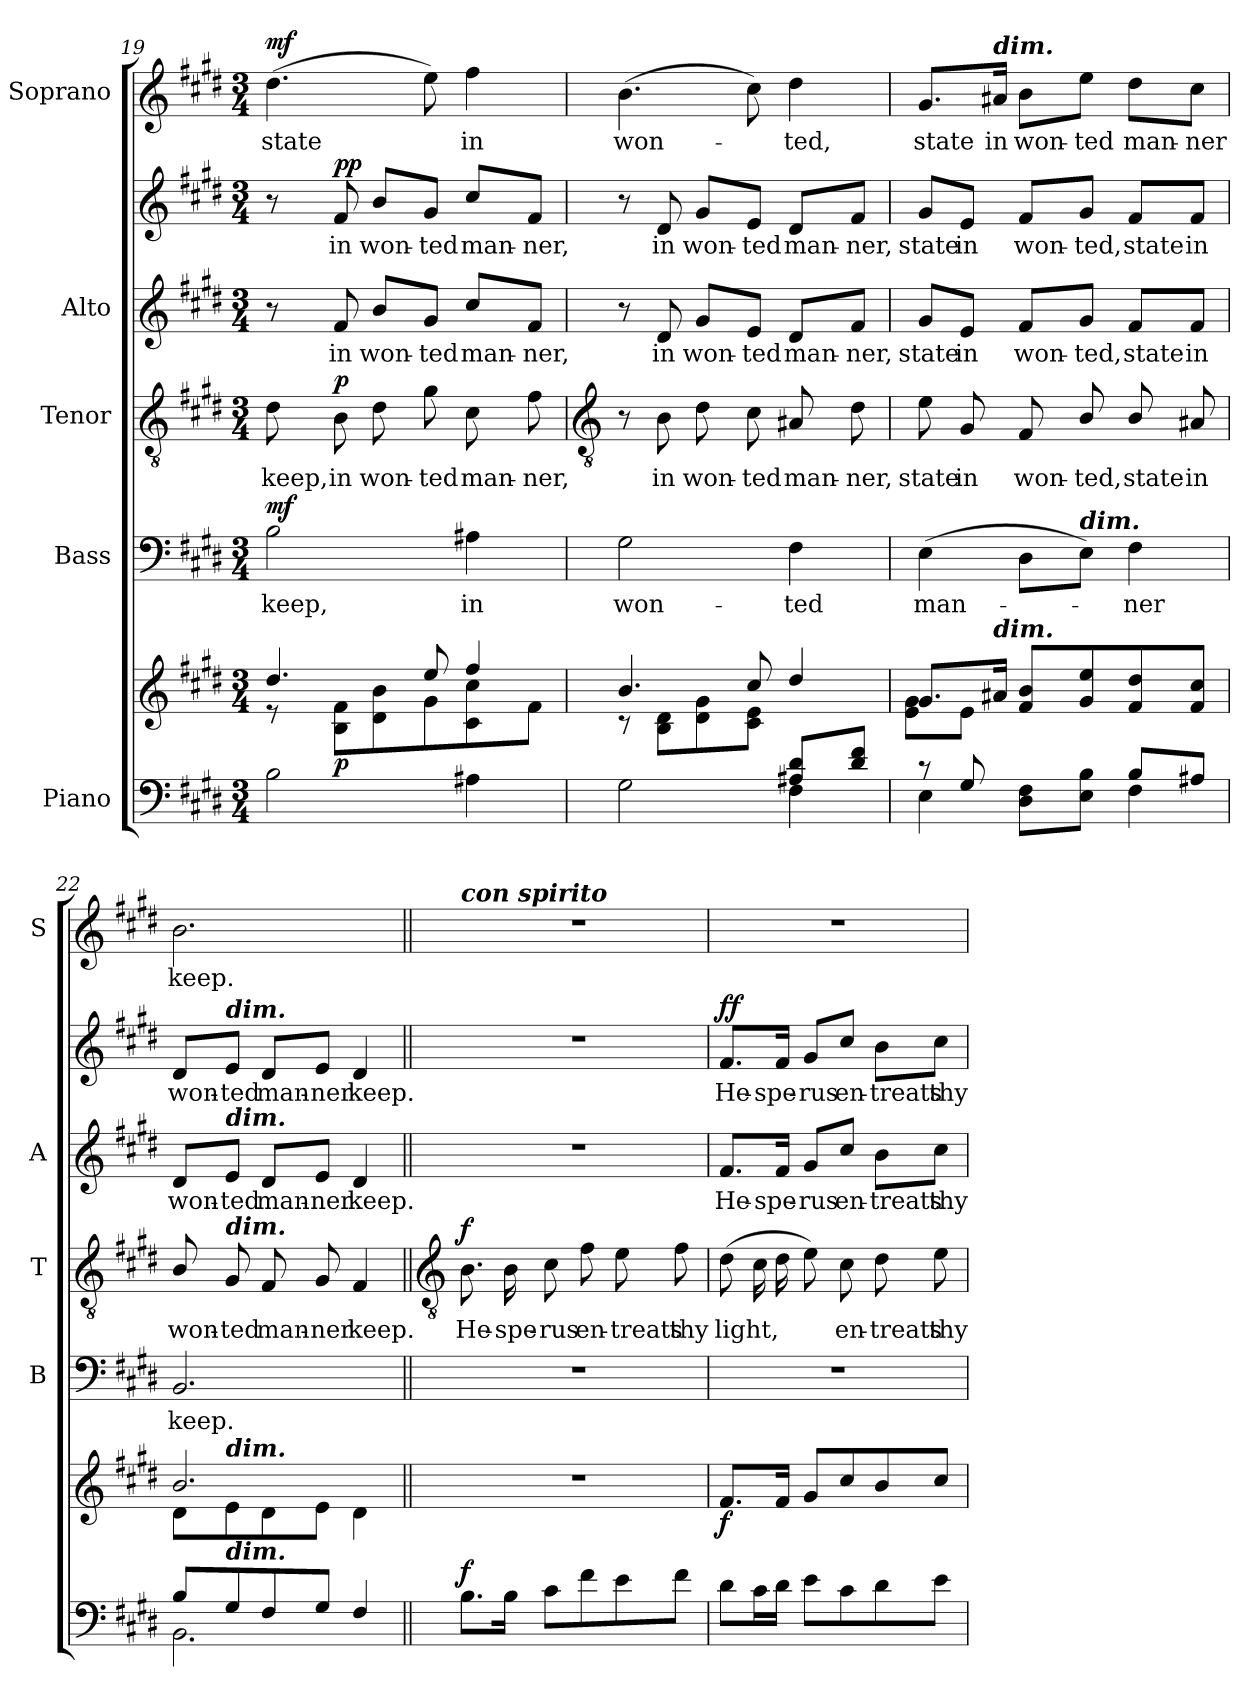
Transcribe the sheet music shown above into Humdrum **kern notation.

**kern	**kern	**dynam	**kern	**text	**dynam	**kern	**text	**dynam	**kern	**text	**kern	**text	**dynam	**kern	**text	**dynam
*part5	*part5	*part5	*part4	*part4	*part4	*part3	*part3	*part3	*part2	*part2	*part2	*part2	*part2	*part1	*part1	*part1
*staff7	*staff6	*staff6/7	*staff5	*staff5	*staff5	*staff4	*staff4	*staff4	*staff3	*staff3	*staff2	*staff2	*staff2/3	*staff1	*staff1	*staff1
*I"Piano	*	*	*I"Bass	*	*	*I"Tenor	*	*	*I"Alto	*	*	*	*	*I"Soprano	*	*
*	*	*	*I'B	*	*	*I'T	*	*	*I'A	*	*	*	*	*I'S	*	*
*clefF4	*clefG2	*	*clefF4	*	*	*clefGv2	*	*	*	*	*clefG2	*	*	*clefG2	*	*
*k[f#c#g#d#]	*k[f#c#g#d#]	*	*k[f#c#g#d#]	*	*	*k[f#c#g#d#]	*	*	*k[f#c#g#d#]	*	*k[f#c#g#d#]	*	*	*k[f#c#g#d#]	*	*
*E:	*E:	*	*E:	*	*	*E:	*	*	*E:	*	*E:	*	*	*E:	*	*
*M3/4	*M3/4	*	*M3/4	*	*	*M3/4	*	*	*M3/4	*	*M3/4	*	*	*M3/4	*	*
=19	=19	=19	=19	=19	=19	=19	=19	=19	=19	=19	=19	=19	=19	=19	=19	=19
*	*^	*	*	*	*	*	*	*	*	*	*	*	*	*	*	*
!	!	!	!LO:DY:b=2	!	!LO:LY:b	!	!	!LO:LY:b	!	!	!	!	!	!	!	!LO:LY:b	!
!	!	!	!LO:DY:n=1:b	!	!	!LO:DY:b	!	!	!	!	!	!	!	!	!	!	!LO:DY:b
2B	4.dd#/	8r	mf mf	2B	keep,	mf	8d#	keep,	.	8r	.	8r	.	.	(>4.dd#	state	mf
!	!	!	!LO:DY:n=2:b	!	!	!	!	!LO:LY:b	!LO:DY:b	!	!LO:LY:b	!	!LO:LY:b	!LO:DY:b=2	!	!	!
!	!	!	!	!	!	!	!	!	!	!	!	!	!	!LO:DY:n=1:b	!	!	!
.	.	8B\ 8f#\L	p	.	.	.	8B	in	p	8f#	in	8f#	in	p p	.	.	.
!	!	!	!	!	!	!	!	!LO:LY:b	!	!	!LO:LY:b	!	!LO:LY:b	!	!	!	!
.	.	8d#\ 8b\	.	.	.	.	8d#	won-	.	8b/L	won-	8b/L	won-	.	.	.	.
!	!	!	!	!	!	!	!	!LO:LY:b	!	!	!LO:LY:b	!	!LO:LY:b	!	!	!	!
.	8ee/	8g#\	.	.	.	.	8g#	-ted	.	8g#/J	-ted	8g#/J	-ted	.	8ee)	.	.
!	!	!	!	!	!LO:LY:b	!	!	!LO:LY:b	!	!	!LO:LY:b	!	!LO:LY:b	!	!	!LO:LY:b	!
4A#X	4ff#/	8c#\ 8cc#\	.	4A#X	in	.	8c#	man-	.	8cc#/L	man-	8cc#/L	man-	.	4ff#	in	.
!	!	!	!	!	!	!	!	!LO:LY:b	!	!	!LO:LY:b	!	!LO:LY:b	!	!	!	!
.	.	8f#\J	.	.	.	.	8f#	-ner,	.	8f#/J	-ner,	8f#/J	-ner,	.	.	.	.
!!LO:LB:g=z
=20	=20	=20	=20	=20	=20	=20	=20	=20	=20	=20	=20	=20	=20	=20	=20	=20	=20
*	*	*	*	*	*	*	*clefGv2	*	*	*	*	*	*	*	*	*	*
*^	*	*	*	*	*	*	*	*	*	*	*	*	*	*	*	*	*
!	!	!	!	!	!	!LO:LY:b	!	!	!	!	!	!	!	!	!	!	!LO:LY:b	!
2ryy	2G#\	4.b/	8r	.	2G#	won-	.	8r	.	.	8r	.	8r	.	.	(>4.b	won-	.
!	!	!	!	!	!	!	!	!	!LO:LY:b	!	!	!LO:LY:b	!	!LO:LY:b	!	!	!	!
.	.	.	8B\ 8d#\L	.	.	.	.	8B	in	.	8d#	in	8d#	in	.	.	.	.
!	!	!	!	!	!	!	!	!	!LO:LY:b	!	!	!LO:LY:b	!	!LO:LY:b	!	!	!	!
.	.	.	8d#\ 8g#\	.	.	.	.	8d#	won-	.	8g#/L	won-	8g#/L	won-	.	.	.	.
!	!	!	!	!	!	!	!	!	!LO:LY:b	!	!	!LO:LY:b	!	!LO:LY:b	!	!	!	!
.	.	8cc#/	8c#\ 8e\J	.	.	.	.	8c#	-ted	.	8e/J	-ted	8e/J	-ted	.	8cc#)	.	.
!	!	!	!	!	!	!LO:LY:b	!	!	!LO:LY:b	!	!	!LO:LY:b	!	!LO:LY:b	!	!	!LO:LY:b	!
8A#X/ 8d#/L	4F#\	4dd#/	4ryy	.	4F#	-ted	.	8A#X	man-	.	8d#/L	man-	8d#/L	man-	.	4dd#	ted,	.
!	!	!	!	!	!	!	!	!	!LO:LY:b	!	!	!LO:LY:b	!	!LO:LY:b	!	!	!	!
8d#/ 8f#/J	.	.	.	.	.	.	.	8d#	-ner,	.	8f#/J	-ner,	8f#/J	-ner,	.	.	.	.
=21	=21	=21	=21	=21	=21	=21	=21	=21	=21	=21	=21	=21	=21	=21	=21	=21	=21	=21
!	!	!	!	!	!	!LO:LY:b	!	!	!LO:LY:b	!	!	!LO:LY:b	!	!LO:LY:b	!	!	!LO:LY:b	!
8r	4E\	8.g#/L	8e\ 8g#\L	.	(>4E	man-	.	8e	state	.	8g#/L	state	8g#/L	state	.	8.g#/L	state	.
!	!	!	!	!	!	!	!	!	!LO:LY:b	!	!	!LO:LY:b	!	!LO:LY:b	!	!	!	!
8G#/	.	.	8e\J	.	.	.	.	8G#	in	.	8e/J	in	8e/J	in	.	.	.	.
!	!	!	!	!	!	!	!	!	!	!	!	!	!	!	!	!LO:TX:a:Bi:t=dim.	!	!
!	!	!LO:TX:a:Bi:t=dim.	!	!	!	!	!	!	!	!	!	!	!	!	!	!	!	!
!	!	!	!	!	!	!	!	!	!	!	!	!	!	!	!	!	!LO:LY:b	!
.	.	16a#X/J	.	.	.	.	.	.	.	.	.	.	.	.	.	16a#X/Jk	in	.
!	!	!	!	!	!	!	!	!	!LO:LY:b	!	!	!LO:LY:b	!	!LO:LY:b	!	!	!LO:LY:b	!
4ryy	8D#\ 8F#\L	8f#/ 8b/L	2ryy	.	8D#L	.	.	8F#	won-	.	8f#/L	won-	8f#/L	won-	.	8b\L	won-	.
!	!	!	!	!	!LO:TX:a:Bi:t=dim.	!	!	!	!	!	!	!	!	!	!	!	!	!
!	!	!	!	!	!	!	!	!	!LO:LY:b	!	!	!LO:LY:b	!	!LO:LY:b	!	!	!LO:LY:b	!
.	8E\ 8B\J	8g#/ 8ee/	.	.	8EJ)	.	.	8B/	-ted,	.	8g#/J	-ted,	8g#/J	-ted,	.	8ee\J	-ted	.
!	!	!	!	!	!	!LO:LY:b	!	!	!LO:LY:b	!	!	!LO:LY:b	!	!LO:LY:b	!	!	!LO:LY:b	!
8B/L	4F#\	8f#/ 8dd#/	.	.	4F#	ner	.	8B/	state	.	8f#/L	state	8f#/L	state	.	8dd#\L	man-	.
!	!	!	!	!	!	!	!	!	!LO:LY:b	!	!	!LO:LY:b	!	!LO:LY:b	!	!	!LO:LY:b	!
8A#X/J	.	8f#/ 8cc#/J	.	.	.	.	.	8A#X	in	.	8f#/J	in	8f#/J	in	.	8cc#\J	-ner	.
=22	=22	=22	=22	=22	=22	=22	=22	=22	=22	=22	=22	=22	=22	=22	=22	=22	=22	=22
!	!	!	!	!	!	!LO:LY:b	!	!	!LO:LY:b	!	!	!LO:LY:b	!	!LO:LY:b	!	!	!LO:LY:b	!
8B/L	2.BB\	2.b/	8d#\L	.	2.BB	keep.	.	8B/	won-	.	8d#/L	won-	8d#/L	won-	.	2.b	keep.	.
!	!	!	!	!	!	!	!	!	!	!	!	!	!LO:TX:a:Bi:t=dim.	!	!	!	!	!
!	!	!	!	!	!	!	!	!	!	!	!LO:TX:a:Bi:t=dim.	!	!	!	!	!	!	!
!	!	!	!	!	!	!	!	!LO:TX:a:Bi:t=dim.	!	!	!	!	!	!	!	!	!	!
!	!	!	!LO:TX:a:Bi:t=dim.	!	!	!	!	!	!	!	!	!	!	!	!	!	!	!
!LO:TX:a:Bi:t=dim.	!	!	!	!	!	!	!	!	!	!	!	!	!	!	!	!	!	!
!	!	!	!	!	!	!	!	!	!LO:LY:b	!	!	!LO:LY:b	!	!LO:LY:b	!	!	!	!
8G#/	.	.	8e\	.	.	.	.	8G#	-ted	.	8e/J	-ted	8e/J	-ted	.	.	.	.
!	!	!	!	!	!	!	!	!	!LO:LY:b	!	!	!LO:LY:b	!	!LO:LY:b	!	!	!	!
8F#/	.	.	8d#\	.	.	.	.	8F#	man-	.	8d#/L	man-	8d#/L	man-	.	.	.	.
!	!	!	!	!	!	!	!	!	!LO:LY:b	!	!	!LO:LY:b	!	!LO:LY:b	!	!	!	!
8G#/J	.	.	8e\J	.	.	.	.	8G#	-ner	.	8e/J	-ner	8e/J	-ner	.	.	.	.
!	!	!	!	!	!	!	!	!	!LO:LY:b	!	!	!LO:LY:b	!	!LO:LY:b	!	!	!	!
4F#/	.	.	4d#\	.	.	.	.	4F#	keep.	.	4d#	keep.	4d#	keep.	.	.	.	.
*v	*v	*	*	*	*	*	*	*	*	*	*	*	*	*	*	*	*	*
*	*v	*v	*	*	*	*	*	*	*	*	*	*	*	*	*	*	*
!!LO:LB:g=z
=23||	=23||	=23||	=23||	=23||	=23||	=23||	=23||	=23||	=23||	=23||	=23||	=23||	=23||	=23||	=23||	=23||
*	*	*	*	*	*	*clefGv2	*	*	*	*	*	*	*	*	*	*
*	*^	*	*	*	*	*	*	*	*	*	*	*	*	*	*	*
!	!	!	!	!	!	!	!	!	!	!	!	!	!	!	!LO:TX:a:Bi:t=con spirito	!	!
!	!LO:TX:a:Bi:t=con spirito	!	!	!	!	!	!	!	!	!	!	!	!	!	!	!	!
!	!LO:N:vis=1	!	!LO:DY:a=2	!LO:N:vis=1	!	!	!	!LO:LY:b	!LO:DY:b	!LO:N:vis=1	!	!LO:N:vis=1	!	!	!LO:N:vis=1	!	!
*	*v	*v	*	*	*	*	*	*	*	*	*	*	*	*	*	*	*
8.BL	2.r	f	2.r	.	.	8.B	He-	f	2.r	.	2.r	.	.	2.r	.	.
!	!	!	!	!	!	!	!LO:LY:b	!	!	!	!	!	!	!	!	!
16BJ	.	.	.	.	.	16B	-spe-	.	.	.	.	.	.	.	.	.
!	!	!	!	!	!	!	!LO:LY:b	!	!	!	!	!	!	!	!	!
8c#L	.	.	.	.	.	8c#	-rus	.	.	.	.	.	.	.	.	.
!	!	!	!	!	!	!	!LO:LY:b	!	!	!	!	!	!	!	!	!
8f#	.	.	.	.	.	8f#	en-	.	.	.	.	.	.	.	.	.
!	!	!	!	!	!	!	!LO:LY:b	!	!	!	!	!	!	!	!	!
8e	.	.	.	.	.	8e	-treats	.	.	.	.	.	.	.	.	.
!	!	!	!	!	!	!	!LO:LY:b	!	!	!	!	!	!	!	!	!
8f#J	.	.	.	.	.	8f#	thy	.	.	.	.	.	.	.	.	.
=24	=24	=24	=24	=24	=24	=24	=24	=24	=24	=24	=24	=24	=24	=24	=24	=24
!	!	!LO:DY:b	!LO:N:vis=1	!	!	!	!LO:LY:b	!	!	!LO:LY:b	!	!LO:LY:b	!LO:DY:b=2	!LO:N:vis=1	!	!
!	!	!	!	!	!	!	!	!	!	!	!	!	!LO:DY:n=1:b	!	!	!
8d#L	8.f#L	f	2.r	.	.	(>8d#L	light,	.	8.f#/L	He-	8.f#/L	He-	f f	2.r	.	.
16c#L	.	.	.	.	.	16c#L	.	.	.	.	.	.	.	.	.	.
!	!	!	!	!	!	!	!	!	!	!LO:LY:b	!	!LO:LY:b	!	!	!	!
16d#JJ	16f#J	.	.	.	.	16d#	.	.	16f#/Jk	-spe-	16f#/Jk	-spe-	.	.	.	.
!	!	!	!	!	!	!	!	!	!	!LO:LY:b	!	!LO:LY:b	!	!	!	!
8eL	8g#L	.	.	.	.	8eJ)	.	.	8g#/L	-rus	8g#/L	-rus	.	.	.	.
!	!	!	!	!	!	!	!LO:LY:b	!	!	!LO:LY:b	!	!LO:LY:b	!	!	!	!
8c#	8cc#	.	.	.	.	8c#	en-	.	8cc#/J	en-	8cc#/J	en-	.	.	.	.
!	!	!	!	!	!	!	!LO:LY:b	!	!	!LO:LY:b	!	!LO:LY:b	!	!	!	!
8d#	8b	.	.	.	.	8d#	-treats	.	8b\L	-treats	8b\L	-treats	.	.	.	.
!	!	!	!	!	!	!	!LO:LY:b	!	!	!LO:LY:b	!	!LO:LY:b	!	!	!	!
8eJ	8cc#J	.	.	.	.	8e	thy	.	8cc#\J	thy	8cc#\J	thy	.	.	.	.
=	=	=	=	=	=	=	=	=	=	=	=	=	=	=	=	=
*-	*-	*-	*-	*-	*-	*-	*-	*-	*-	*-	*-	*-	*-	*-	*-	*-
